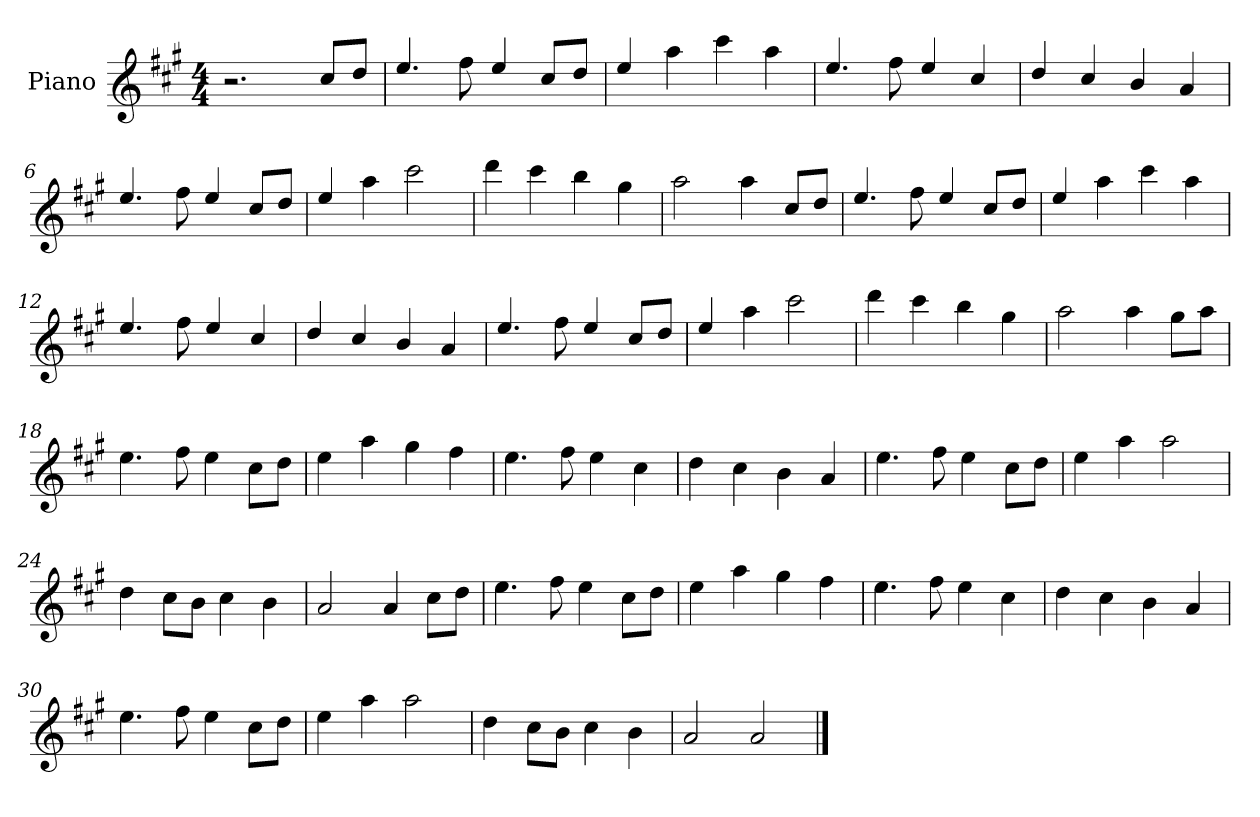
**kern
*part1
*staff1
*I"Piano
*I'Pno
*clefG2
*k[f#c#g#]
*M4/4
=1
2.r
8cc#/L
8dd/J
=2
4.ee/
8ff#\
4ee/
8cc#/L
8dd/J
=3
4ee/
4aa\
4ccc#\
4aa\
=4
4.ee/
8ff#\
4ee/
4cc#/
=5
4dd/
4cc#/
4b/
4a/
=6
4.ee/
8ff#\
4ee/
8cc#/L
8dd/J
=7
4ee/
4aa\
2ccc#\
=8
4ddd\
4ccc#\
4bb\
4gg#\
=9
2aa\
4aa\
8cc#/L
8dd/J
=10
4.ee/
8ff#\
4ee/
8cc#/L
8dd/J
=11
4ee/
4aa\
4ccc#\
4aa\
=12
4.ee/
8ff#\
4ee/
4cc#/
=13
4dd/
4cc#/
4b/
4a/
=14
4.ee/
8ff#\
4ee/
8cc#/L
8dd/J
=15
4ee/
4aa\
2ccc#\
=16
4ddd\
4ccc#\
4bb\
4gg#\
=17
2aa\
4aa\
8gg#\L
8aa\J
=18
4.ee\
8ff#\
4ee\
8cc#\L
8dd\J
=19
4ee\
4aa\
4gg#\
4ff#\
=20
4.ee\
8ff#\
4ee\
4cc#\
=21
4dd\
4cc#\
4b\
4a/
=22
4.ee\
8ff#\
4ee\
8cc#\L
8dd\J
=23
4ee\
4aa\
2aa\
=24
4dd\
8cc#\L
8b\J
4cc#\
4b\
=25
2a/
4a/
8cc#\L
8dd\J
=26
4.ee\
8ff#\
4ee\
8cc#\L
8dd\J
=27
4ee\
4aa\
4gg#\
4ff#\
=28
4.ee\
8ff#\
4ee\
4cc#\
=29
4dd\
4cc#\
4b\
4a/
=30
4.ee\
8ff#\
4ee\
8cc#\L
8dd\J
=31
4ee\
4aa\
2aa\
=32
4dd\
8cc#\L
8b\J
4cc#\
4b\
=33
2a/
2a/
==
*-
